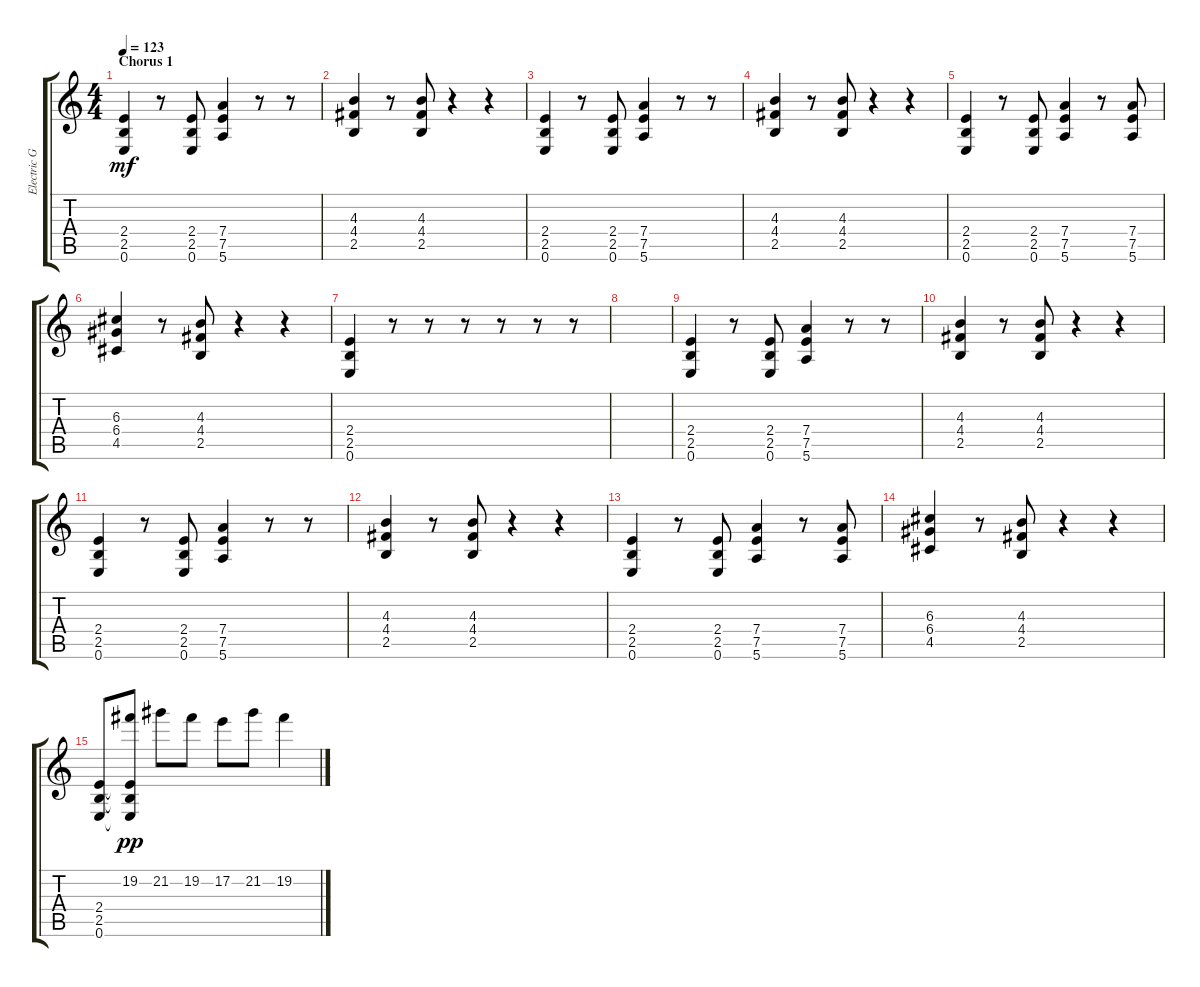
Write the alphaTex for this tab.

\track ("Electric Guitar" "Electric G") {instrument overdrivenguitar}
\staff {score tabs}
\tuning (E4 B3 G3 D3 A2 E2) {hide}
\ts (4 4)
\section ("" "Chorus 1")
\tempo 123
\clef g2
\ks c
(2.4 2.5 0.6).4{dy mf} r.8 (2.4 2.5 0.6).8 (7.4 7.5 5.6).4 r.8 r.8 |
(4.3 4.4 2.5).4 r.8 (4.3 4.4 2.5).8 r.4 r.4 |
(2.4 2.5 0.6).4 r.8 (2.4 2.5 0.6).8 (7.4 7.5 5.6).4 r.8 r.8 |
(4.3 4.4 2.5).4 r.8 (4.3 4.4 2.5).8 r.4 r.4 |
(2.4 2.5 0.6).4 r.8 (2.4 2.5 0.6).8 (7.4 7.5 5.6).4 r.8 (7.4 7.5 5.6).8 |
(6.3 6.4 4.5).4 r.8 (4.3 4.4 2.5).8 r.4 r.4 |
(2.4 2.5 0.6).4 r.8 r.8 r.8 r.8 r.8 r.8 |
|
(2.4 2.5 0.6).4 r.8 (2.4 2.5 0.6).8 (7.4 7.5 5.6).4 r.8 r.8 |
(4.3 4.4 2.5).4 r.8 (4.3 4.4 2.5).8 r.4 r.4 |
(2.4 2.5 0.6).4 r.8 (2.4 2.5 0.6).8 (7.4 7.5 5.6).4 r.8 r.8 |
(4.3 4.4 2.5).4 r.8 (4.3 4.4 2.5).8 r.4 r.4 |
(2.4 2.5 0.6).4 r.8 (2.4 2.5 0.6).8 (7.4 7.5 5.6).4 r.8 (7.4 7.5 5.6).8 |
(6.3 6.4 4.5).4 r.8 (4.3 4.4 2.5).8 r.4 r.4 |
(2.4 2.5 0.6).8 (19.2 2.4{t} 2.5{t} 0.6{t}).8{dy pp} 21.2.8 19.2.8 17.2.8 21.2.8 19.2.4
